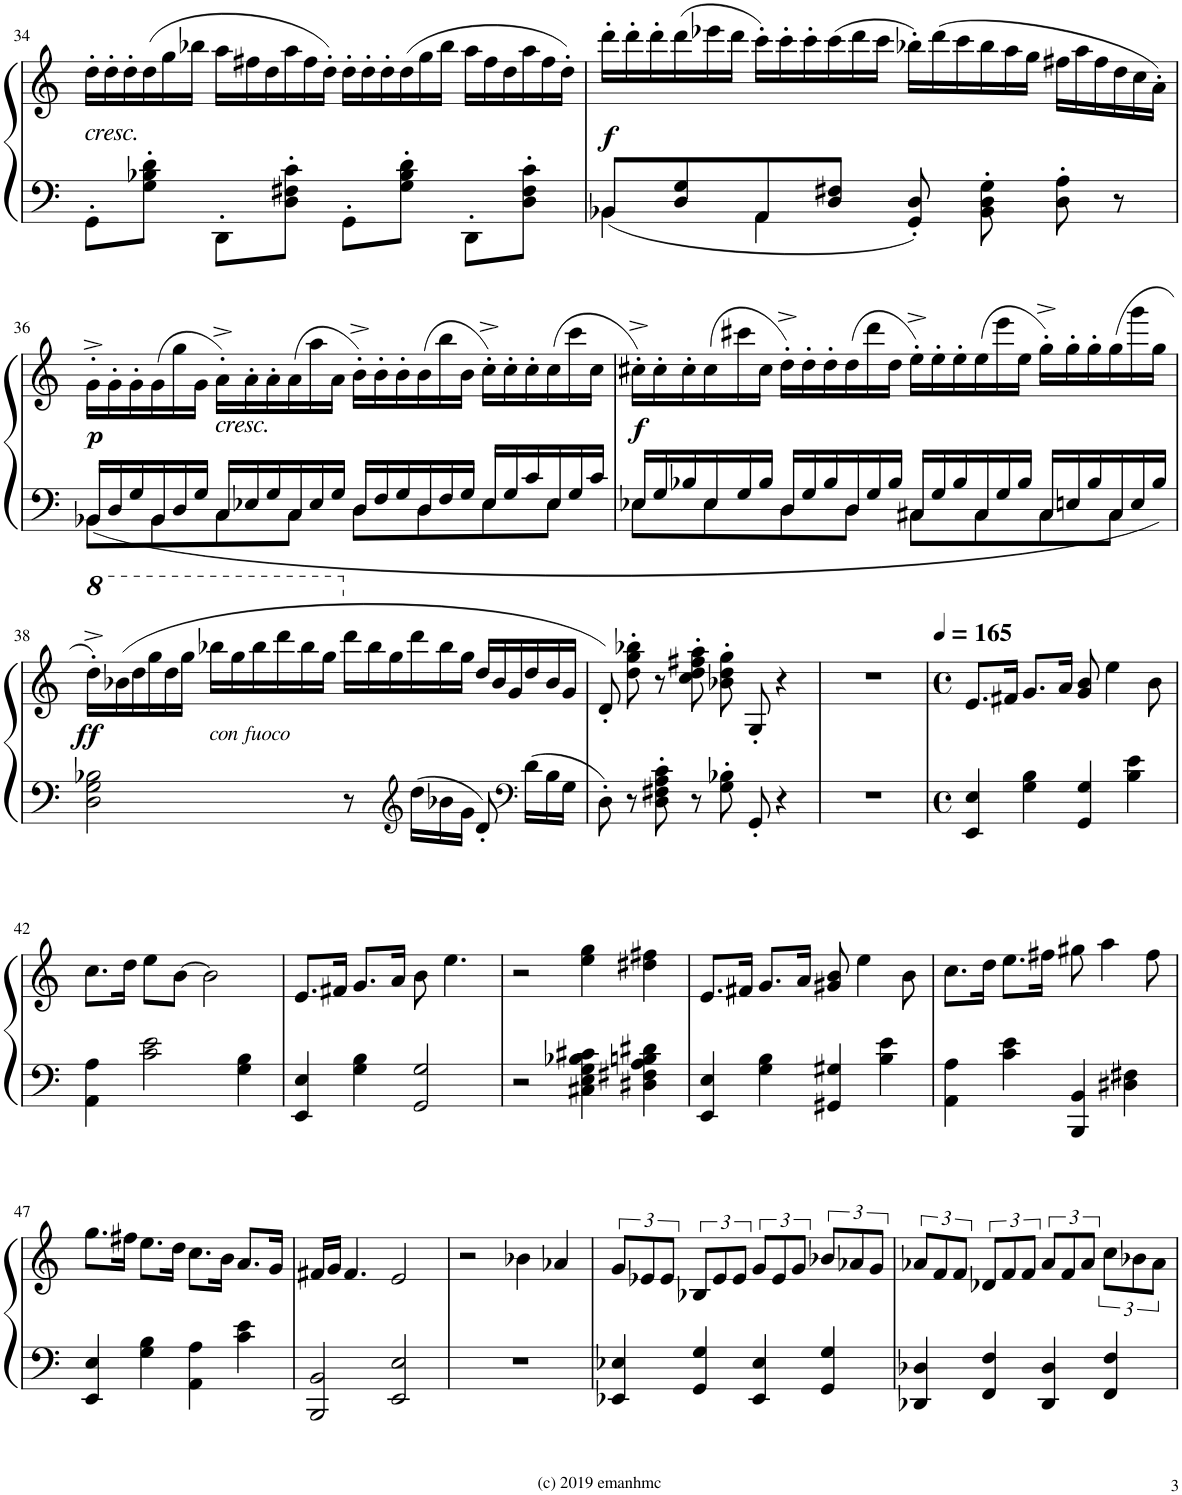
**kern	**kern	**dynam
*part1	*part1	*part1
*staff2	*staff1	*staff1/2
*I"Piano	*	*
*I'Pno.	*	*
!!LO:PB:g=z
*clefF4	*clefG2	*
*k[]	*k[]	*
*M4/4	*M4/4	*
*met(c)	*met(c)	*
=34	=34	=34
!	!LO:TX:b:i:t=cresc.	!
8GG'\L	24dd'\LL	.
.	24dd'\	.
.	24dd'\	.
8G\' 8B-X\' 8d\'J	(24dd\	.
.	24gg\	.
.	24bb-X\JJ	.
8DD'\L	24aa\LL	.
.	24ff#X\	.
.	24dd\	.
8D\' 8F#X\' 8c\'J	24aa\	.
.	24ff#\	.
.	24dd'\JJ)	.
8GG'\L	24dd'\LL	.
.	24dd'\	.
.	24dd'\	.
8G\' 8B-\' 8d\'J	(24dd\	.
.	24gg\	.
.	24bb-\JJ	.
8DD'\L	24aa\LL	.
.	24ff#\	.
.	24dd\	.
8D\' 8F#\' 8c\'J	24aa\	.
.	24ff#\	.
.	24dd'\JJ)	.
=35	=35	=35
*^	*	*
!	!	!	!LO:DY:b
8BB-X/L	4BB-\	24ddd'\LL	f
.	.	24ddd'\	.
.	.	24ddd'\	.
8D/ 8G/	.	(24ddd\	.
.	.	24eee-X\	.
.	.	24ddd\JJ	.
8AA/	4AA\	24ccc'\LL)	.
.	.	24ccc'\	.
.	.	24ccc'\	.
8D/ 8F#X/J	.	(24ccc\	.
.	.	24ddd\	.
.	.	24ccc\JJ	.
8GG/' 8D/'	2ryy	24bb-X'\LL)	.
.	.	(24ddd\	.
.	.	24ccc\	.
8BB-\' 8D\' 8G\'	.	24bb-\	.
.	.	24aa\	.
.	.	24gg\JJ	.
8D\' 8A\'	.	24ff#X\LL	.
.	.	24aa\	.
.	.	24ff#\	.
8r	.	24dd\	.
.	.	24cc\	.
.	.	24a'\JJ)	.
!!LO:LB:g=z
=36	=36	=36	=36
!	!	!	!LO:DY:b
24BB-X/LL	8BB-\L	24g'^\LL	p
24D/	.	24g'\	.
24G/	.	24g'\	.
24BB-/	8BB-\	(24g\	.
24D/	.	24gg\	.
24G/JJ	.	24g\JJ	.
!	!	!LO:TX:b:i:t=cresc.	!
24C/LL	8C\	24a'^\LL)	.
24E-X/	.	24a'\	.
24G/	.	24a'\	.
24C/	8C\J	(24a\	.
24E-/	.	24aa\	.
24G/JJ	.	24a\JJ	.
24D/LL	8D\L	24b'^\LL)	.
24F/	.	24b'\	.
24G/	.	24b'\	.
24D/	8D\	(24b\	.
24F/	.	24bb\	.
24G/JJ	.	24b\JJ	.
24E-/LL	8E-\	24cc'^\LL)	.
24G/	.	24cc'\	.
24c/	.	24cc'\	.
24E-/	8E-\J	(24cc\	.
24G/	.	24ccc\	.
24c/JJ	.	24cc\JJ	.
=37	=37	=37	=37
!	!	!	!LO:DY:b
24E-X/LL	8E-\L	24cc#X'^\LL)	f
24G/	.	24cc#'\	.
24B-X/	.	24cc#'\	.
24E-/	8E-\	(24cc#\	.
24G/	.	24ccc#X\	.
24B-/JJ	.	24cc#\JJ	.
24D/LL	8D\	24dd'^\LL)	.
24G/	.	24dd'\	.
24B-/	.	24dd'\	.
24D/	8D\J	(24dd\	.
24G/	.	24ddd\	.
24B-/JJ	.	24dd\JJ	.
24C#X/LL	8C#\L	24ee'^\LL)	.
24G/	.	24ee'\	.
24B-/	.	24ee'\	.
24C#/	8C#\	(24ee\	.
24G/	.	24eee\	.
24B-/JJ	.	24ee\JJ	.
24C#/LL	8C#\	24gg'^\LL)	.
24En/	.	24gg'\	.
24B-/	.	24gg'\	.
24C#/	8C#\J	(24gg\	.
24E/	.	24ggg\	.
24B-/JJ	.	24gg\JJ	.
*v	*v	*	*
!!LO:LB:g=z
=38	=38	=38
*	*8va	*
!	!	!LO:DY:b
2D\ 2G\ 2B-X\	24ddd'^\LL)	ff
.	(24bb-X\	.
.	24ddd\	.
.	24ggg\	.
.	24ddd\	.
.	24ggg\JJ	.
!	!LO:TX:b:i:t=con fuoco	!
.	24bbb-X\LL	.
.	24ggg\	.
.	24bbb-\	.
.	24dddd\	.
.	24bbb-\	.
.	24ggg\JJ	.
*	*X8va	*
8r	24ddd\LL	.
.	24bb-\	.
.	24gg\	.
*clefG2	*	*
24dd\LL	24ddd\	.
24b-X\	24bb-\	.
24g\JJ	24gg\JJ	.
8d'/	24dd/LL	.
.	24b-/	.
.	24g/	.
*clefF4	*	*
24d\LL	24dd/	.
24B-\	24b-/	.
24G\JJ	24g/JJ	.
=39	=39	=39
8D'\	8d'/)	.
8r	8dd\' 8gg\' 8bb-X\'	.
8D\' 8F#X\' 8A\' 8c\'	8r	.
8r	8cc\' 8dd\' 8ff#X\' 8aa\'	.
8G\' 8B-X\'	8b-X\' 8dd\' 8gg\'	.
8GG'/	8G'/	.
4r	4r	.
=40	=40	=40
1r	1r	.
=41	=41	=41
*M4/4	*M4/4	*
*met(c)	*met(c)	*
*	*MM165	*
4EE/ 4E/	8.e/L	.
.	16f#X/Jk	.
4G\ 4B\	8.g/L	.
.	16a/Jk	.
4GG/ 4G/	8g/ 8b/	.
.	4ee\	.
4B\ 4e\	.	.
.	8b\	.
!!LO:LB:g=z
=42	=42	=42
4AA\ 4A\	8.cc\L	.
.	16dd\Jk	.
2c\ 2e\	8ee\L	.
.	[8b\J	.
.	2b\]	.
4G\ 4B\	.	.
=43	=43	=43
4EE/ 4E/	8.e/L	.
.	16f#X/Jk	.
4G\ 4B\	8.g/L	.
.	16a/Jk	.
2GG/ 2G/	8b\	.
.	4.ee\	.
=44	=44	=44
2r	2r	.
4C#X\ 4E\ 4G\ 4B-X\ 4c#X\	4ee\ 4gg\	.
4D#X\ 4F#X\ 4A\ 4Bn\ 4d#X\	4dd#X\ 4ff#X\	.
=45	=45	=45
4EE/ 4E/	8.e/L	.
.	16f#X/Jk	.
4G\ 4B\	8.g/L	.
.	16a/Jk	.
4GG#X/ 4G#X/	8g#X/ 8b/	.
.	4ee\	.
4B\ 4e\	.	.
.	8b\	.
=46	=46	=46
4AA\ 4A\	8.cc\L	.
.	16dd\Jk	.
4c\ 4e\	8.ee\L	.
.	16ff#X\Jk	.
4BBB/ 4BB/	8gg#X\	.
.	4aa\	.
4D#X\ 4F#X\	.	.
.	8ff#\	.
!!LO:LB:g=z
=47	=47	=47
4EE/ 4E/	8.gg\L	.
.	16ff#X\Jk	.
4G\ 4B\	8.ee\L	.
.	16dd\Jk	.
4AA\ 4A\	8.cc\L	.
.	16b\Jk	.
4c\ 4e\	8.a/L	.
.	16g/Jk	.
=48	=48	=48
2BBB/ 2BB/	16f#X/LL	.
.	16g/JJ	.
.	4.f#/	.
2EE/ 2E/	2e/	.
=49	=49	=49
1r	2r	.
.	4b-X\	.
.	4a-X/	.
=50	=50	=50
4EE-X/ 4E-X/	12g/L	.
.	12e-X/	.
.	12e-/J	.
4GG/ 4G/	12B-X/L	.
.	12e-/	.
.	12e-/J	.
4EE-/ 4E-/	12g/L	.
.	12e-/	.
.	12g/J	.
4GG/ 4G/	12b-X/L	.
.	12a-X/	.
.	12g/J	.
=51	=51	=51
4DD-X/ 4D-X/	12a-X/L	.
.	12f/	.
.	12f/J	.
4FF/ 4F/	12d-X/L	.
.	12f/	.
.	12f/J	.
4DD-/ 4D-/	12a-/L	.
.	12f/	.
.	12a-/J	.
4FF/ 4F/	12cc\L	.
.	12b-X\	.
.	12a-\J	.
=	=	=
*-	*-	*-
